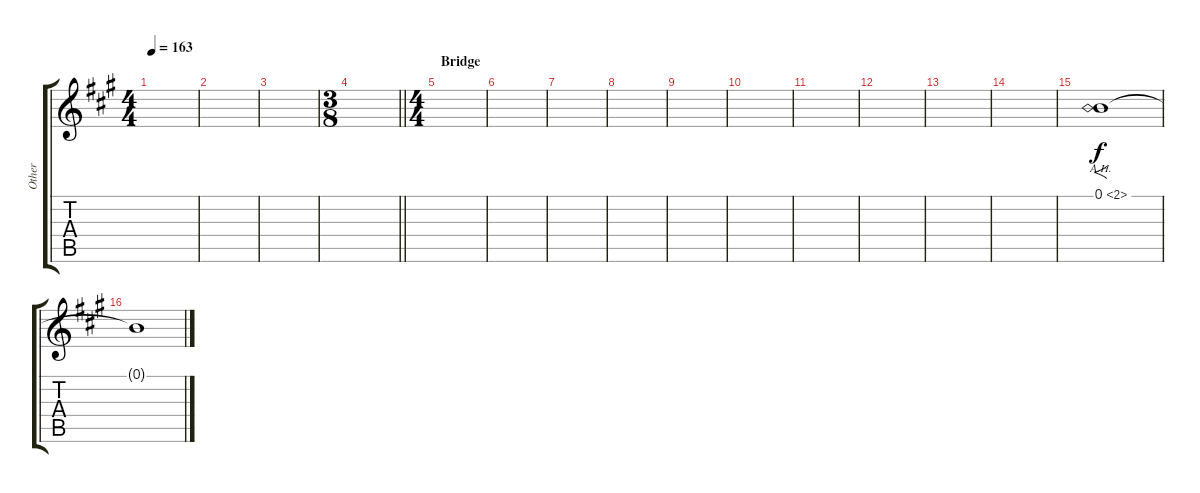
\track ("Other" "Other") {instrument distortionguitar}
\staff {score tabs}
\tuning (B3 Bb3 Gb3 Db3 Ab2 Db2) {hide}
\ts (4 4)
\tempo 163
\clef g2
\ks a
|
|
|
\ts (3 8)
\barLineRight lightlight
|
\ts (4 4)
\section ("" "Bridge")
|
|
|
|
|
|
|
|
|
|
0.1{ah 2}.1{f volume 10 instrument violin} |
0.1{t}.1
